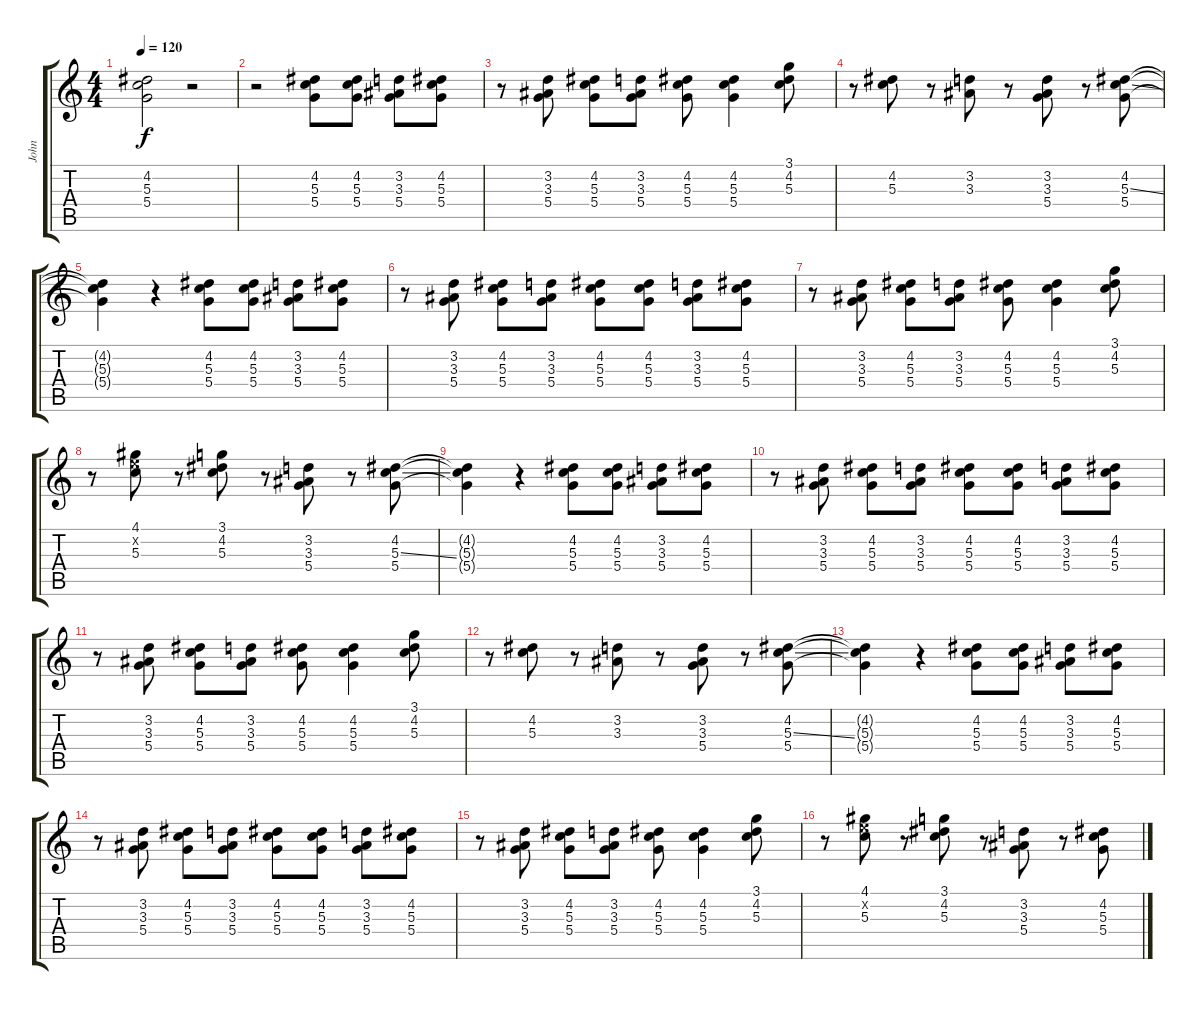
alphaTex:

\track ("John" "John") {instrument electricguitarclean}
\staff {score tabs}
\tuning (E4 B3 G3 D3 A2 E2) {hide}
\ts (4 4)
\tempo 120
\clef g2
\ks c
(4.2{t} 5.3{t} 5.4{t}).2{dy f} r.2 |
r.2 (4.2 5.3 5.4).8 (4.2 5.3 5.4).8 (3.2 3.3 5.4).8 (4.2 5.3 5.4).8 |
r.8 (3.2 3.3 5.4).8 (4.2 5.3 5.4).8 (3.2 3.3 5.4).8 (4.2 5.3 5.4).8 (4.2 5.3 5.4).4 (3.1 4.2 5.3).8 |
r.8 (4.2 5.3).8 r.8 (3.2 3.3).8 r.8 (3.2 3.3 5.4).8 r.8 (4.2 5.3{ss} 5.4).8 |
(4.2{t} 5.3{t} 5.4{t}).4 r.4 (4.2 5.3 5.4).8 (4.2 5.3 5.4).8 (3.2 3.3 5.4).8 (4.2 5.3 5.4).8 |
r.8 (3.2 3.3 5.4).8 (4.2 5.3 5.4).8 (3.2 3.3 5.4).8 (4.2 5.3 5.4).8 (4.2 5.3 5.4).8 (3.2 3.3 5.4).8 (4.2 5.3 5.4).8 |
r.8 (3.2 3.3 5.4).8 (4.2 5.3 5.4).8 (3.2 3.3 5.4).8 (4.2 5.3 5.4).8 (4.2 5.3 5.4).4 (3.1 4.2 5.3).8 |
r.8 (4.1 5.2{x} 5.3).8 r.8 (3.1 4.2 5.3).8 r.8 (3.2 3.3 5.4).8 r.8 (4.2 5.3{ss} 5.4).8 |
(4.2{t} 5.3{t} 5.4{t}).4 r.4 (4.2 5.3 5.4).8 (4.2 5.3 5.4).8 (3.2 3.3 5.4).8 (4.2 5.3 5.4).8 |
r.8 (3.2 3.3 5.4).8 (4.2 5.3 5.4).8 (3.2 3.3 5.4).8 (4.2 5.3 5.4).8 (4.2 5.3 5.4).8 (3.2 3.3 5.4).8 (4.2 5.3 5.4).8 |
r.8 (3.2 3.3 5.4).8 (4.2 5.3 5.4).8 (3.2 3.3 5.4).8 (4.2 5.3 5.4).8 (4.2 5.3 5.4).4 (3.1 4.2 5.3).8 |
r.8 (4.2 5.3).8 r.8 (3.2 3.3).8 r.8 (3.2 3.3 5.4).8 r.8 (4.2 5.3{ss} 5.4).8 |
(4.2{t} 5.3{t} 5.4{t}).4 r.4 (4.2 5.3 5.4).8 (4.2 5.3 5.4).8 (3.2 3.3 5.4).8 (4.2 5.3 5.4).8 |
r.8 (3.2 3.3 5.4).8 (4.2 5.3 5.4).8 (3.2 3.3 5.4).8 (4.2 5.3 5.4).8 (4.2 5.3 5.4).8 (3.2 3.3 5.4).8 (4.2 5.3 5.4).8 |
r.8 (3.2 3.3 5.4).8 (4.2 5.3 5.4).8 (3.2 3.3 5.4).8 (4.2 5.3 5.4).8 (4.2 5.3 5.4).4 (3.1 4.2 5.3).8 |
r.8 (4.1 5.2{x} 5.3).8 r.8 (3.1 4.2 5.3).8 r.8 (3.2 3.3 5.4).8 r.8 (4.2 5.3{ss} 5.4).8
